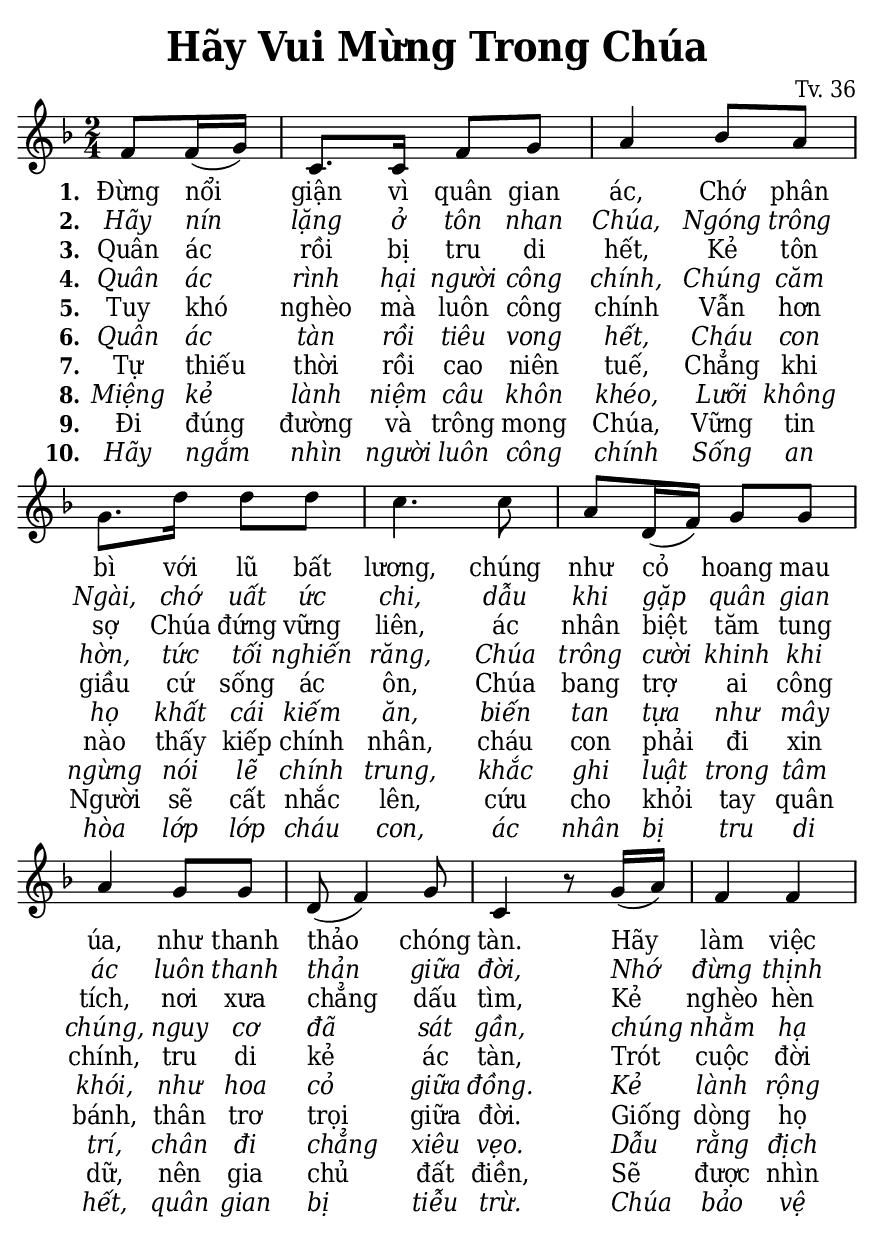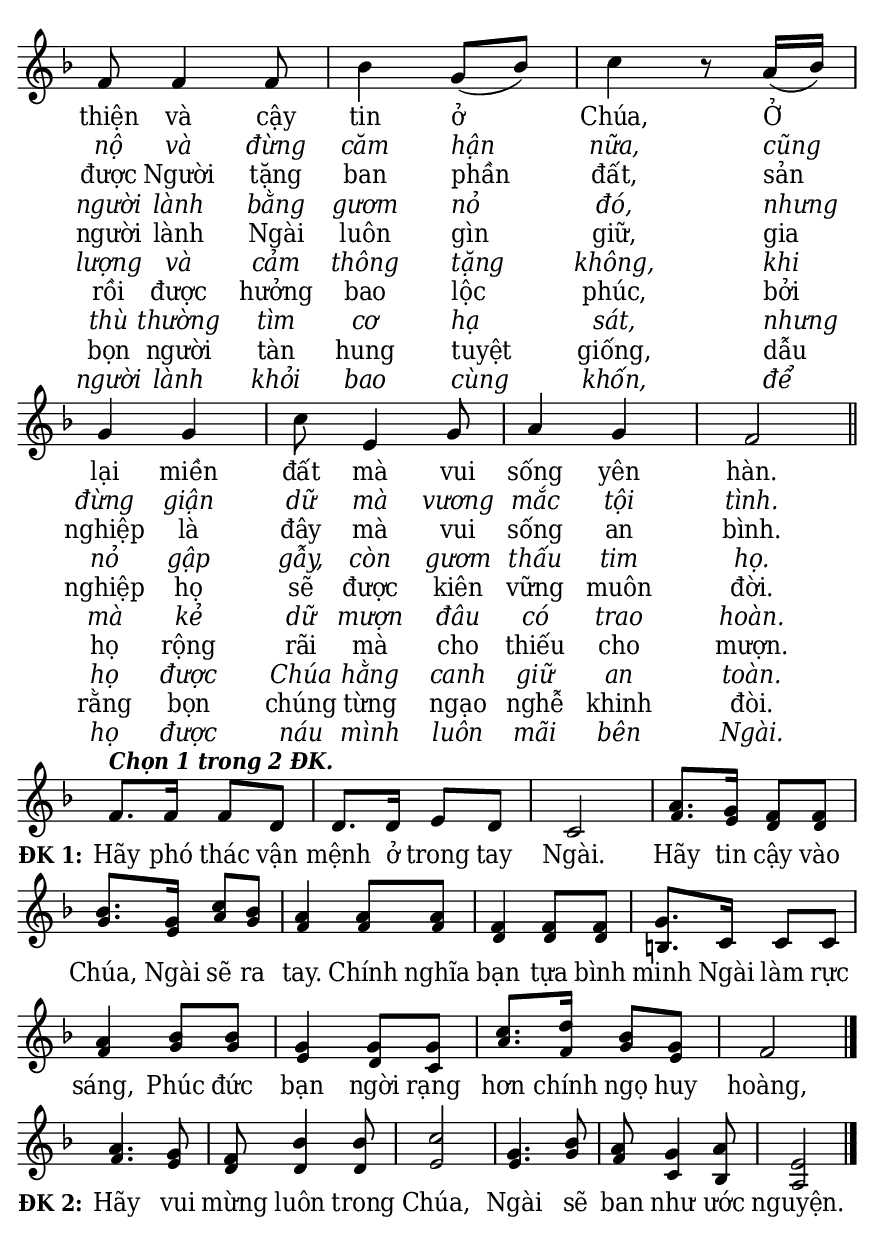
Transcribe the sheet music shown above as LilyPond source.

% Cài đặt chung\
\version "2.22.1"
\include "english.ly"

\header {
  title = \markup { \fontsize #1 "Hãy Vui Mừng Trong Chúa" }
  composer = "Tv. 36"
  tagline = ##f
}

% Nhạc phiên khúc
nhacPhienKhucSop = \relative c' {
  \autoPageBreaksOff
  \partial 4 f8 f16 (g) |
  c,8. c16 f8 g |
  a4 bf8 a |
  g8. d'16 d8 d |
  c4. c8 |
  a d,16 (f) g8 g |
  a4 g8 g |
  d (f4) g8 |
  c,4 r8 g'16 (a) |
  f4 f |
  
  \pageBreak
  
  f8 f4 f8 |
  bf4 g8 (bf) |
  c4 r8 a16 (bf) |
  g4 g |
  c8 e,4 g8 |
  a4 g |
  f2 \bar "||" \break
  
  ^\markup { \bold \italic "Chọn 1 trong 2 ĐK." }
  f8. f16 f8 d |
  d8. d16 e8 d |
  c2 |
  a'8. g16 f8 f |
  bf8. g16 c8 bf |
  a4 a8 a |
  f4 f8 f |
  g8. c,16 c8 c |
  a'4 bf8 bf |
  g4 g8 g |
  c8. d16 bf8 g |
  f2 \bar "|." \break
  
  a4. g8 |
  f bf4 bf8 |
  c2 |
  g4. bf8 |
  a g4 a8 |
  e2 \bar "|."
}

nhacPhienKhucAlto = \relative c' {
  r4 |
  R2*16
  
  f8. f16 f8 d |
  d8. d16 e8 d |
  c2 |
  f8. e16 d8 d |
  g8. e16 a8 g |
  f4 f8 f |
  d4 d8 d |
  b!8. c16 c8 c |
  f4 g8 g |
  e4 d8 c |
  a'8. f16 g8 e |
  f2
  
  f4. e8 |
  d d4 d8 |
  e2 |
  e4. g8 |
  f c4 bf8 |
  a2
}

% Lời phiên khúc
loiPhienKhucSop = \lyrics {
  <<
    {
      \set stanza = "1."
      Đừng nổi giận vì quân gian ác,
      Chớ phân bì với lũ bất lương,
      chúng như cỏ hoang mau úa,
      như thanh thảo chóng tàn.
      Hãy làm việc thiện và cậy tin ở Chúa,
      Ở lại miền đất mà vui sống yên hàn.
    }
    \new Lyrics {
	    \set associatedVoice = "beSop"
	    \set stanza = "2."
      \override Lyrics.LyricText.font-shape = #'italic
	    Hãy nín lặng ở tôn nhan Chúa,
	    Ngóng trông Ngài, chớ uất ức chi,
	    dẫu khi gặp quân gian ác
	    luôn thanh thản giữa đời,
	    Nhớ đừng thịnh nộ và đừng căm hận nữa,
	    cũng đừng giận dữ mà vương mắc tội tình.
    }
    \new Lyrics {
	    \set associatedVoice = "beSop"
	    \set stanza = "3."
	    Quân ác rồi bị tru di hết,
	    Kẻ tôn sợ Chúa đứng vững liên,
	    ác nhân biệt tăm tung tích,
	    nơi xưa chẳng dấu tìm,
	    Kẻ nghèo hèn được Người tặng ban phần đất,
	    sản nghiệp là đây mà vui sống an bình.
    }
    \new Lyrics {
	    \set associatedVoice = "beSop"
	    \set stanza = "4."
      \override Lyrics.LyricText.font-shape = #'italic
	    Quân ác rình hại người công chính,
	    Chúng căm hờn, tức tối nghiến răng,
	    Chúa trông cười khinh khi chúng,
	    nguy cơ đã sát gần,
	    chúng nhằm hạ người lành bằng gươm nỏ đó,
	    nhưng nỏ gập gẫy, còn gươm thấu tim họ.
    }
    \new Lyrics {
	    \set associatedVoice = "beSop"
	    \set stanza = "5."
	    Tuy khó nghèo mà luôn công chính
	    Vẫn hơn giầu cứ sống ác ôn,
	    Chúa bang trợ ai công chính,
	    tru di kẻ ác tàn,
	    Trót cuộc đời người lành Ngài luôn gìn giữ,
	    gia nghiệp họ sẽ được kiên vững muôn đời.
    }
    \new Lyrics {
	    \set associatedVoice = "beSop"
	    \set stanza = "6."
      \override Lyrics.LyricText.font-shape = #'italic
	    Quân ác tàn rồi tiêu vong hết,
	    Cháu con họ khất cái kiếm ăn,
	    biến tan tựa như mây khói,
	    như hoa cỏ giữa đồng.
	    Kẻ lành rộng lượng và cảm thông tặng không,
	    khi mà kẻ dữ mượn đâu có trao hoàn.
    }
    \new Lyrics {
	    \set associatedVoice = "beSop"
	    \set stanza = "7."
	    Tự thiếu thời rồi cao niên tuế,
	    Chẳng khi nào thấy kiếp chính nhân,
	    cháu con phải đi xin bánh,
	    thân trơ trọi giữa đời.
	    Giống dòng họ rồi được hưởng bao lộc phúc,
	    bởi họ rộng rãi mà cho thiếu cho mượn.
    }
    \new Lyrics {
	    \set associatedVoice = "beSop"
	    \set stanza = "8."
      \override Lyrics.LyricText.font-shape = #'italic
	    Miệng kẻ lành niệm câu khôn khéo,
	    Lưỡi không ngừng nói lẽ chính trung,
	    khắc ghi luật trong tâm trí,
	    chân đi chẳng xiêu vẹo.
	    Dẫu rằng địch thù thường tìm cơ hạ sát,
	    nhưng họ được Chúa hằng canh giữ an toàn.
    }
    \new Lyrics {
	    \set associatedVoice = "beSop"
	    \set stanza = "9."
	    Đi đúng đường và trông mong Chúa,
	    Vững tin Người sẽ cất nhắc lên,
	    cứu cho khỏi tay quân dữ,
	    nên gia chủ đất điền,
	    Sẽ được nhìn bọn người tàn hung tuyệt giống,
	    dẫu rằng bọn chúng từng ngạo nghễ khinh đòi.
    }
    \new Lyrics {
	    \set associatedVoice = "beSop"
	    \set stanza = "10."
      \override Lyrics.LyricText.font-shape = #'italic
	    Hãy ngắm nhìn người luôn công chính
	    Sống an hòa lớp lớp cháu con,
	    ác nhân bị tru di hết,
	    quân gian bị tiễu trừ.
	    Chúa bảo vệ người lành khỏi bao cùng khốn,
	    để họ được náu mình luôn mãi bên Ngài.
    }
  >>
  \set stanza = "ĐK 1:"
  Hãy phó thác vận mệnh ở trong tay Ngài.
  Hãy tin cậy vào Chúa, Ngài sẽ ra tay.
  Chính nghĩa bạn tựa bình minh
  Ngài làm rực sáng,
  Phúc đức bạn ngời rạng hơn chính ngọ huy hoàng,
  
  \set stanza = "ĐK 2:"
  Hãy vui mừng luôn trong Chúa,
  Ngài sẽ ban như ước nguyện.
}

% Dàn trang
\paper {
  #(set-paper-size "a5")
  top-margin = 3\mm
  bottom-margin = 3\mm
  left-margin = 3\mm
  right-margin = 3\mm
  indent = #0
  #(define fonts
	 (make-pango-font-tree "Deja Vu Serif Condensed"
	 		       "Deja Vu Serif Condensed"
			       "Deja Vu Serif Condensed"
			       (/ 20 20)))
  print-page-number = ##f
  ragged-last-bottom = ##t
  ragged-bottom = ##t
  page-count = 2
}

TongNhip = {
  \key f \major \time 2/4
  \set Timing.beamExceptions = #'()
  \set Timing.baseMoment = #(ly:make-moment 1/4)
}

% Đổi kích thước nốt cho bè phụ
notBePhu =
#(define-music-function (font-size music) (number? ly:music?)
   (for-some-music
     (lambda (m)
       (if (music-is-of-type? m 'rhythmic-event)
           (begin
             (set! (ly:music-property m 'tweaks)
                   (cons `(font-size . ,font-size)
                         (ly:music-property m 'tweaks)))
             #t)
           #f))
     music)
   music)

\score {
  \new ChoirStaff <<
    \new Staff \with {
        \consists "Merge_rests_engraver"
        printPartCombineTexts = ##f
      }
      <<
      \new Voice \TongNhip \partCombine 
        \nhacPhienKhucSop
        \notBePhu -1 { \nhacPhienKhucAlto }
      \new NullVoice = beSop \nhacPhienKhucSop
      \new Lyrics \lyricsto beSop \loiPhienKhucSop
      >>
  >>
  \layout {
    \override Lyrics.LyricSpace.minimum-distance = #0.6
    \override Score.BarNumber.break-visibility = ##(#f #f #f)
    \override Score.SpacingSpanner.uniform-stretching = ##t
  } 
}
